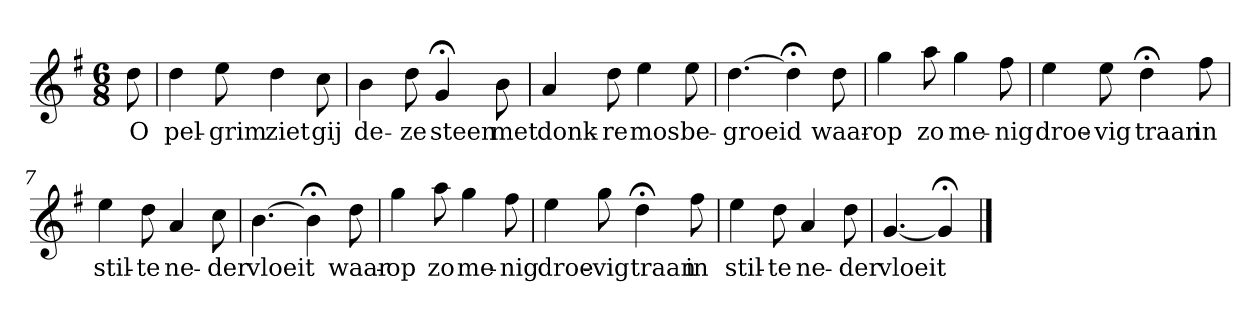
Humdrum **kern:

**kern	**text
*part1	*part1
*staff1	*staff1
*k[f#]	*
*G:	*
*M6/8	*
*MM120	*
=	=
8dd	O
=1	=1
4dd	pel-
8ee	-grim
4dd	ziet
8cc	gij
=2	=2
4b	de-
8dd	-ze
4g;<	steen
8b	met
=3	=3
4a	donk-
8dd	-re
4ee	mos
8ee	be-
=4	=4
[4.dd	-groeid
4dd;<]	.
8dd	waar-
=5	=5
4gg	-op
8aa	zo
4gg	me-
8ff#	-nig
=6	=6
4ee	droe-
8ee	-vig
4dd;<	traan
8ff#	in
=7	=7
4ee	stil-
8dd	-te
4a	ne-
8cc	-der
=8	=8
[4.b	vloeit
4b;<]	.
8dd	waar-
=9	=9
4gg	-op
8aa	zo
4gg	me-
8ff#	-nig
=10	=10
4ee	droe-
8gg	-vig
4dd;<	traan
8ff#	in
=11	=11
4ee	stil-
8dd	-te
4a	ne-
8dd	-der
=12	=12
[4.g	vloeit
4g;<]	.
==	==
*-	*-
